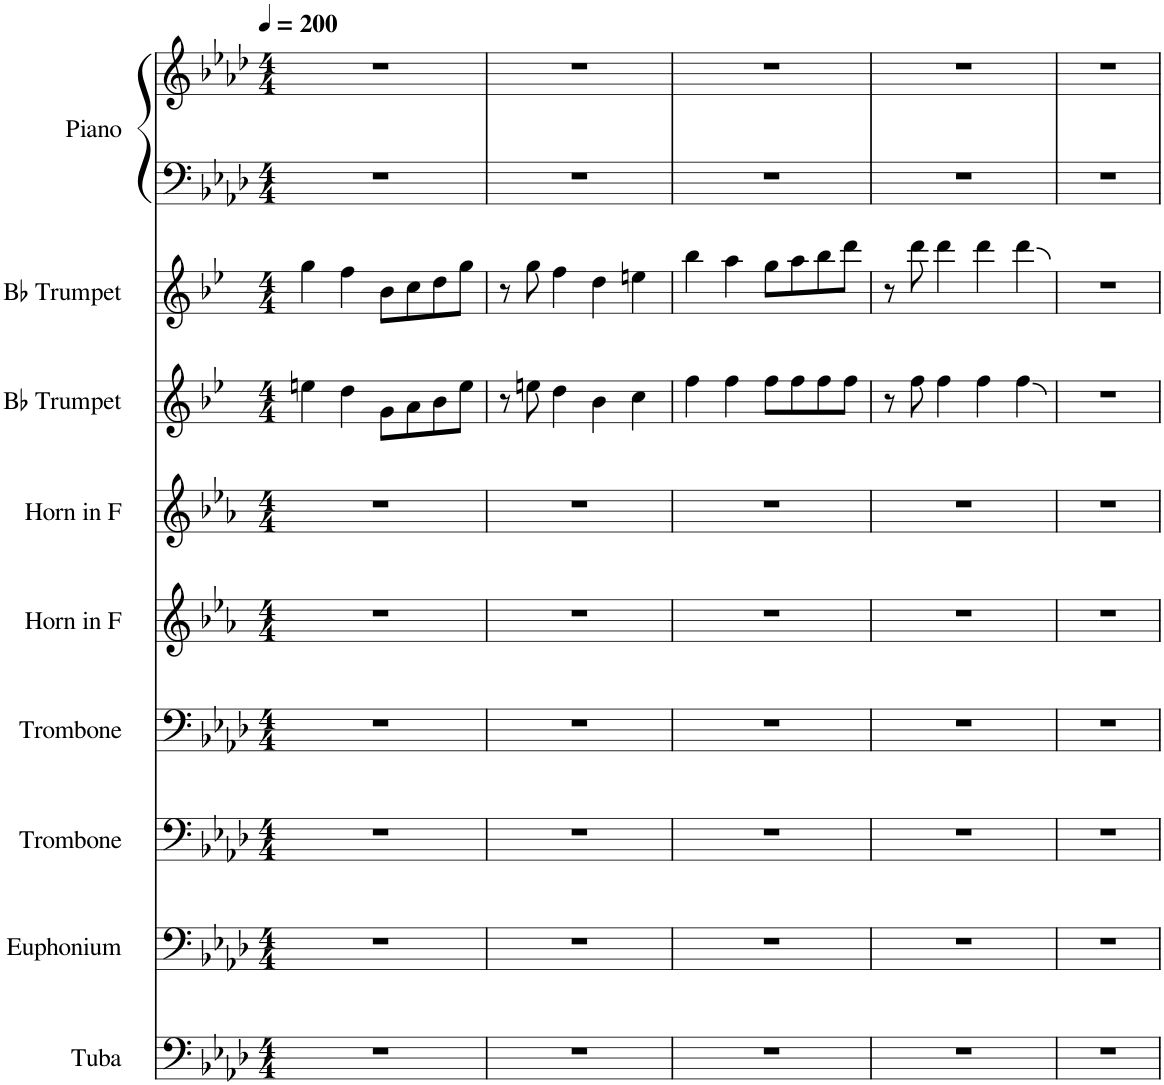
**kern	**kern	**kern	**kern	**kern	**kern	**kern	**kern	**kern	**kern
*part9	*part8	*part7	*part6	*part5	*part4	*part3	*part2	*part1	*part1
*staff10	*staff9	*staff8	*staff7	*staff6	*staff5	*staff4	*staff3	*staff2	*staff1
*I"Tuba	*I"Euphonium	*I"Trombone	*I"Trombone	*I"Horn in F	*I"Horn in F	*I"Bb Trumpet	*I"Bb Trumpet	*I"Piano	*
*I'Tba.	*I'Euph.	*I'Tbn.	*I'Tbn.	*	*	*I'Bb Tpt.	*I'Bb Tpt.	*I'Pno.	*
*clefF4	*clefF4	*clefF4	*clefF4	*clefG2	*clefG2	*clefG2	*clefG2	*clefF4	*clefG2
*	*	*	*	*Trd4c7	*Trd4c7	*Trd1c2	*Trd1c2	*	*
*k[b-e-a-d-]	*k[b-e-a-d-]	*k[b-e-a-d-]	*k[b-e-a-d-]	*k[b-e-a-]	*k[b-e-a-]	*k[b-e-]	*k[b-e-]	*k[b-e-a-d-]	*k[b-e-a-d-]
*M4/4	*M4/4	*M4/4	*M4/4	*M4/4	*M4/4	*M4/4	*M4/4	*M4/4	*M4/4
*MM200	*MM200	*MM200	*MM200	*MM200	*MM200	*MM200	*MM200	*MM200	*MM200
=1	=1	=1	=1	=1	=1	=1	=1	=1	=1
1r	1r	1r	1r	1r	1r	4een\	4gg\	1r	1r
.	.	.	.	.	.	4dd\	4ff\	.	.
.	.	.	.	.	.	8g\L	8b-\L	.	.
.	.	.	.	.	.	8a\	8cc\	.	.
.	.	.	.	.	.	8b-\	8dd\	.	.
.	.	.	.	.	.	8ee\J	8gg\J	.	.
=2	=2	=2	=2	=2	=2	=2	=2	=2	=2
1r	1r	1r	1r	1r	1r	8r	8r	1r	1r
.	.	.	.	.	.	8een\	8gg\	.	.
.	.	.	.	.	.	4dd\	4ff\	.	.
.	.	.	.	.	.	4b-\	4dd\	.	.
.	.	.	.	.	.	4cc\	4een\	.	.
=3	=3	=3	=3	=3	=3	=3	=3	=3	=3
1r	1r	1r	1r	1r	1r	4ff\	4bb-\	1r	1r
.	.	.	.	.	.	4ff\	4aa\	.	.
.	.	.	.	.	.	8ff\L	8gg\L	.	.
.	.	.	.	.	.	8ff\	8aa\	.	.
.	.	.	.	.	.	8ff\	8bb-\	.	.
.	.	.	.	.	.	8ff\J	8ddd\J	.	.
=4	=4	=4	=4	=4	=4	=4	=4	=4	=4
1r	1r	1r	1r	1r	1r	8r	8r	1r	1r
.	.	.	.	.	.	8ff\	8ddd\	.	.
.	.	.	.	.	.	4ff\	4ddd\	.	.
.	.	.	.	.	.	4ff\	4ddd\	.	.
.	.	.	.	.	.	4ff\	4ddd\	.	.
=5	=5	=5	=5	=5	=5	=5	=5	=5	=5
1r	1r	1r	1r	1r	1r	1r	1r	1r	1r
=	=	=	=	=	=	=	=	=	=
*-	*-	*-	*-	*-	*-	*-	*-	*-	*-
